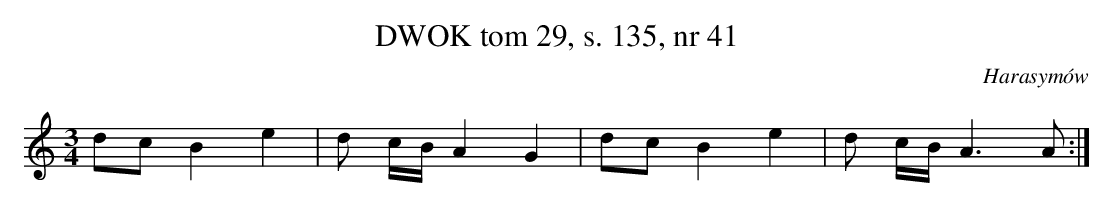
X:1
T: DWOK tom 29, s. 135, nr 41
O:Harasymów
L:1/8
M:3/4
K:C
dcB2e2|d c/B/A2G2|dc B2e2|d c/B/A3A:|
